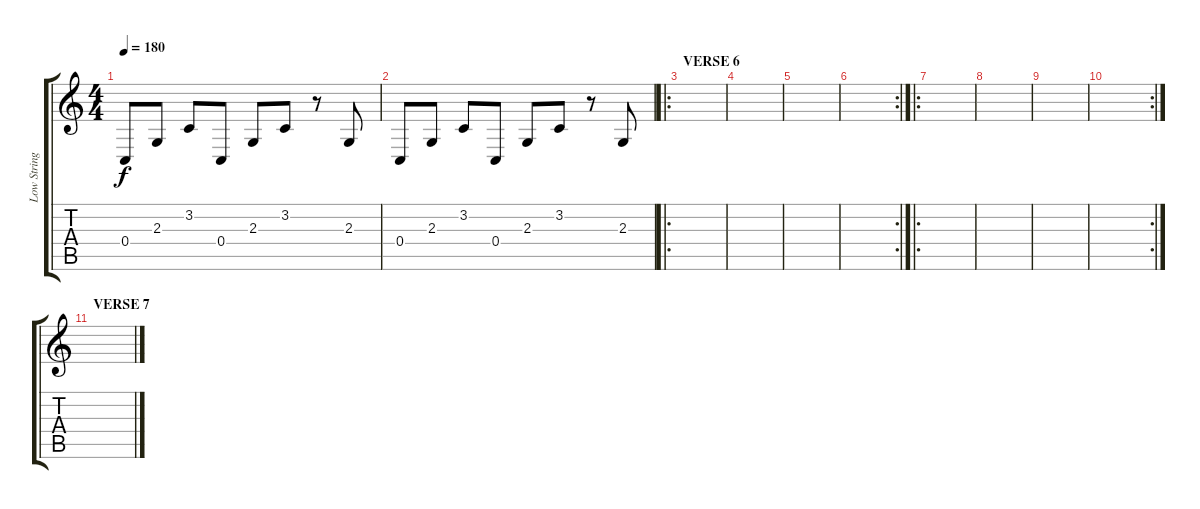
\track ("Low Strings" "Low String") {instrument synthstrings1}
\staff {score tabs}
\tuning (D4 A3 F3 C3 G2 C2) {hide}
\ts (4 4)
\tempo 180
\clef g2
\ks c
0.4.8{dy f} 2.3.8 3.2.8 0.4.8 2.3.8 3.2.8 r.8 2.3.8 |
0.4.8 2.3.8 3.2.8 0.4.8 2.3.8 3.2.8 r.8 2.3.8 |
\ro
\section ("" "VERSE 6")
|
|
|
\rc 2
|
\ro
|
|
|
\rc 2
|
\section ("" "VERSE 7")
